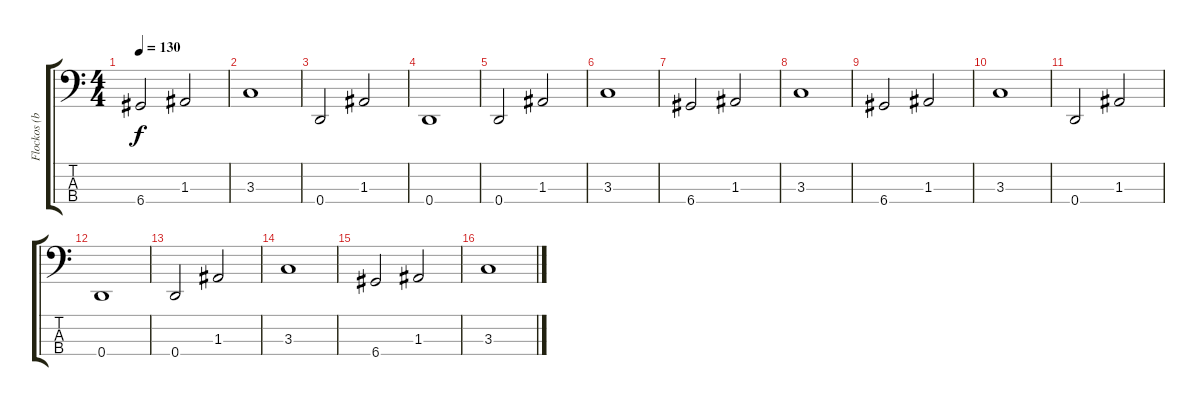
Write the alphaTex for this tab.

\track ("Flockos (basse)" "Flockos (b") {instrument electricbassfinger}
\staff {score tabs}
\tuning (G2 D2 A1 D1) {hide}
\ts (4 4)
\tempo 130
\clef f4
\ks c
6.4.2{dy f} 1.3.2 |
3.3.1 |
0.4.2 1.3.2 |
0.4.1 |
0.4.2 1.3.2 |
3.3.1 |
6.4.2 1.3.2 |
3.3.1 |
6.4.2 1.3.2 |
3.3.1 |
0.4.2 1.3.2 |
0.4.1 |
0.4.2 1.3.2 |
3.3.1 |
6.4.2 1.3.2 |
3.3.1
